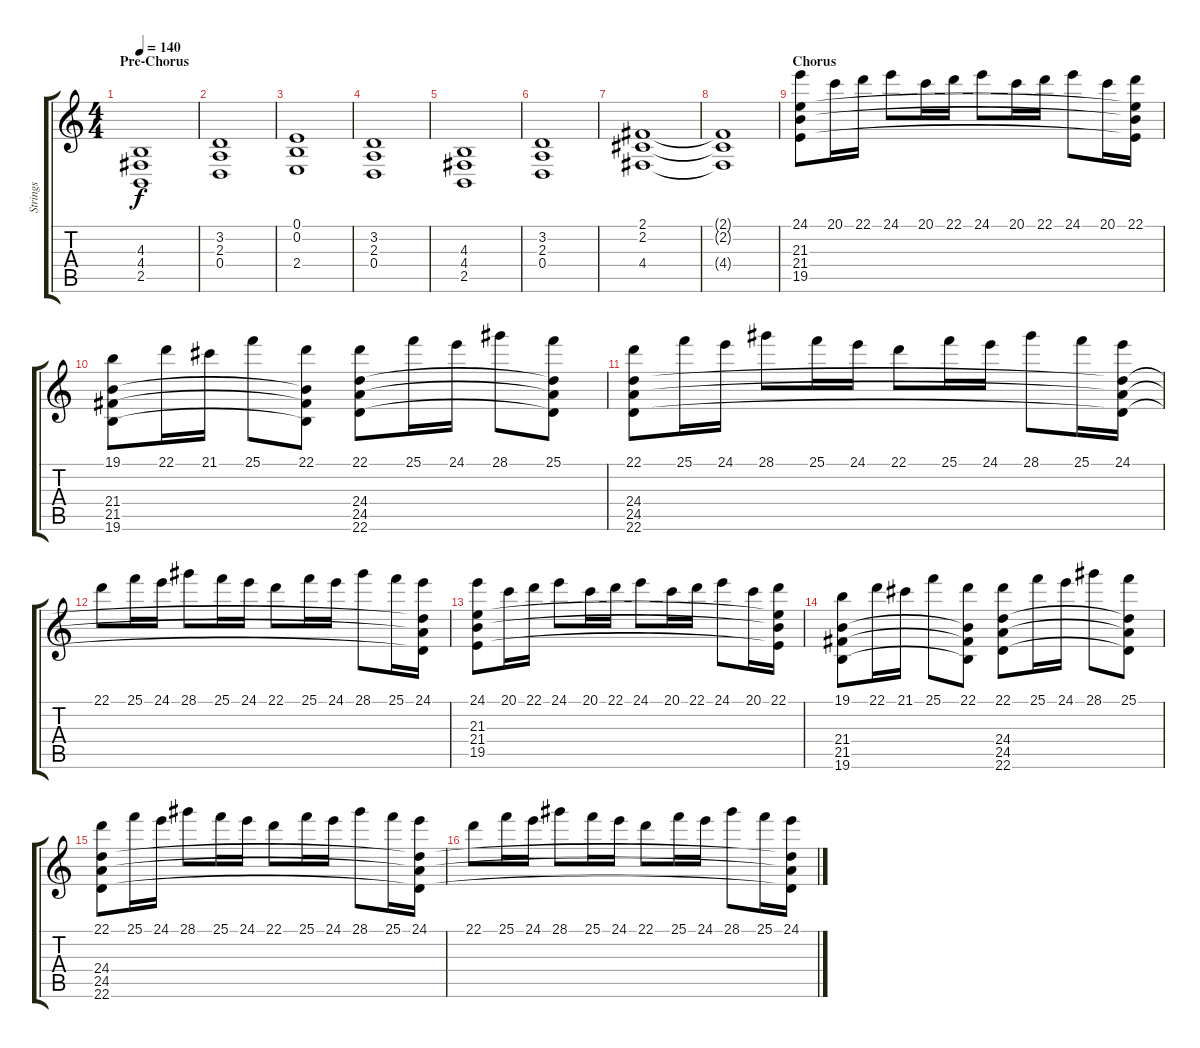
\track ("Strings" "Strings") {instrument stringensemble1}
\staff {score tabs}
\tuning (E4 B3 G3 D3 A2 E2) {hide}
\ts (4 4)
\section ("" "Pre-Chorus")
\tempo 140
\clef g2
\ks c
(4.3 4.4 2.5).1{dy f} |
(3.2 2.3 0.4).1 |
(0.1 0.2 2.4).1 |
(3.2 2.3 0.4).1 |
(4.3 4.4 2.5).1 |
(3.2 2.3 0.4).1 |
(2.1 2.2 4.4).1 |
(2.1{t} 2.2{t} 4.4{t}).1 |
\section ("" "Chorus")
(24.1 21.3 21.4 19.5).8 20.1.16 22.1.16 24.1.8 20.1.16 22.1.16 24.1.8 20.1.16 22.1.16 24.1.8 20.1.16 (22.1 21.3{t} 21.4{t} 19.5{t}).16 |
(19.1 21.4 21.5 19.6).8 22.1.16 21.1.16 25.1.8 (22.1 21.4{t} 21.5{t} 19.6{t}).8 (22.1 24.4 24.5 22.6).8 25.1.16 24.1.16 28.1.8 (25.1 24.4{t} 24.5{t} 22.6{t}).8 |
(22.1 24.4 24.5 22.6).8 25.1.16 24.1.16 28.1.8 25.1.16 24.1.16 22.1.8 25.1.16 24.1.16 28.1.8 25.1.16 (24.1 24.4{t} 24.5{t} 22.6{t}).16 |
22.1.8 25.1.16 24.1.16 28.1.8 25.1.16 24.1.16 22.1.8 25.1.16 24.1.16 28.1.8 25.1.16 (24.1 24.4{t} 24.5{t} 22.6{t}).16 |
(24.1 21.3 21.4 19.5).8 20.1.16 22.1.16 24.1.8 20.1.16 22.1.16 24.1.8 20.1.16 22.1.16 24.1.8 20.1.16 (22.1 21.3{t} 21.4{t} 19.5{t}).16 |
(19.1 21.4 21.5 19.6).8 22.1.16 21.1.16 25.1.8 (22.1 21.4{t} 21.5{t} 19.6{t}).8 (22.1 24.4 24.5 22.6).8 25.1.16 24.1.16 28.1.8 (25.1 24.4{t} 24.5{t} 22.6{t}).8 |
(22.1 24.4 24.5 22.6).8 25.1.16 24.1.16 28.1.8 25.1.16 24.1.16 22.1.8 25.1.16 24.1.16 28.1.8 25.1.16 (24.1 24.4{t} 24.5{t} 22.6{t}).16 |
22.1.8 25.1.16 24.1.16 28.1.8 25.1.16 24.1.16 22.1.8 25.1.16 24.1.16 28.1.8 25.1.16 (24.1 24.4{t} 24.5{t} 22.6{t}).16
